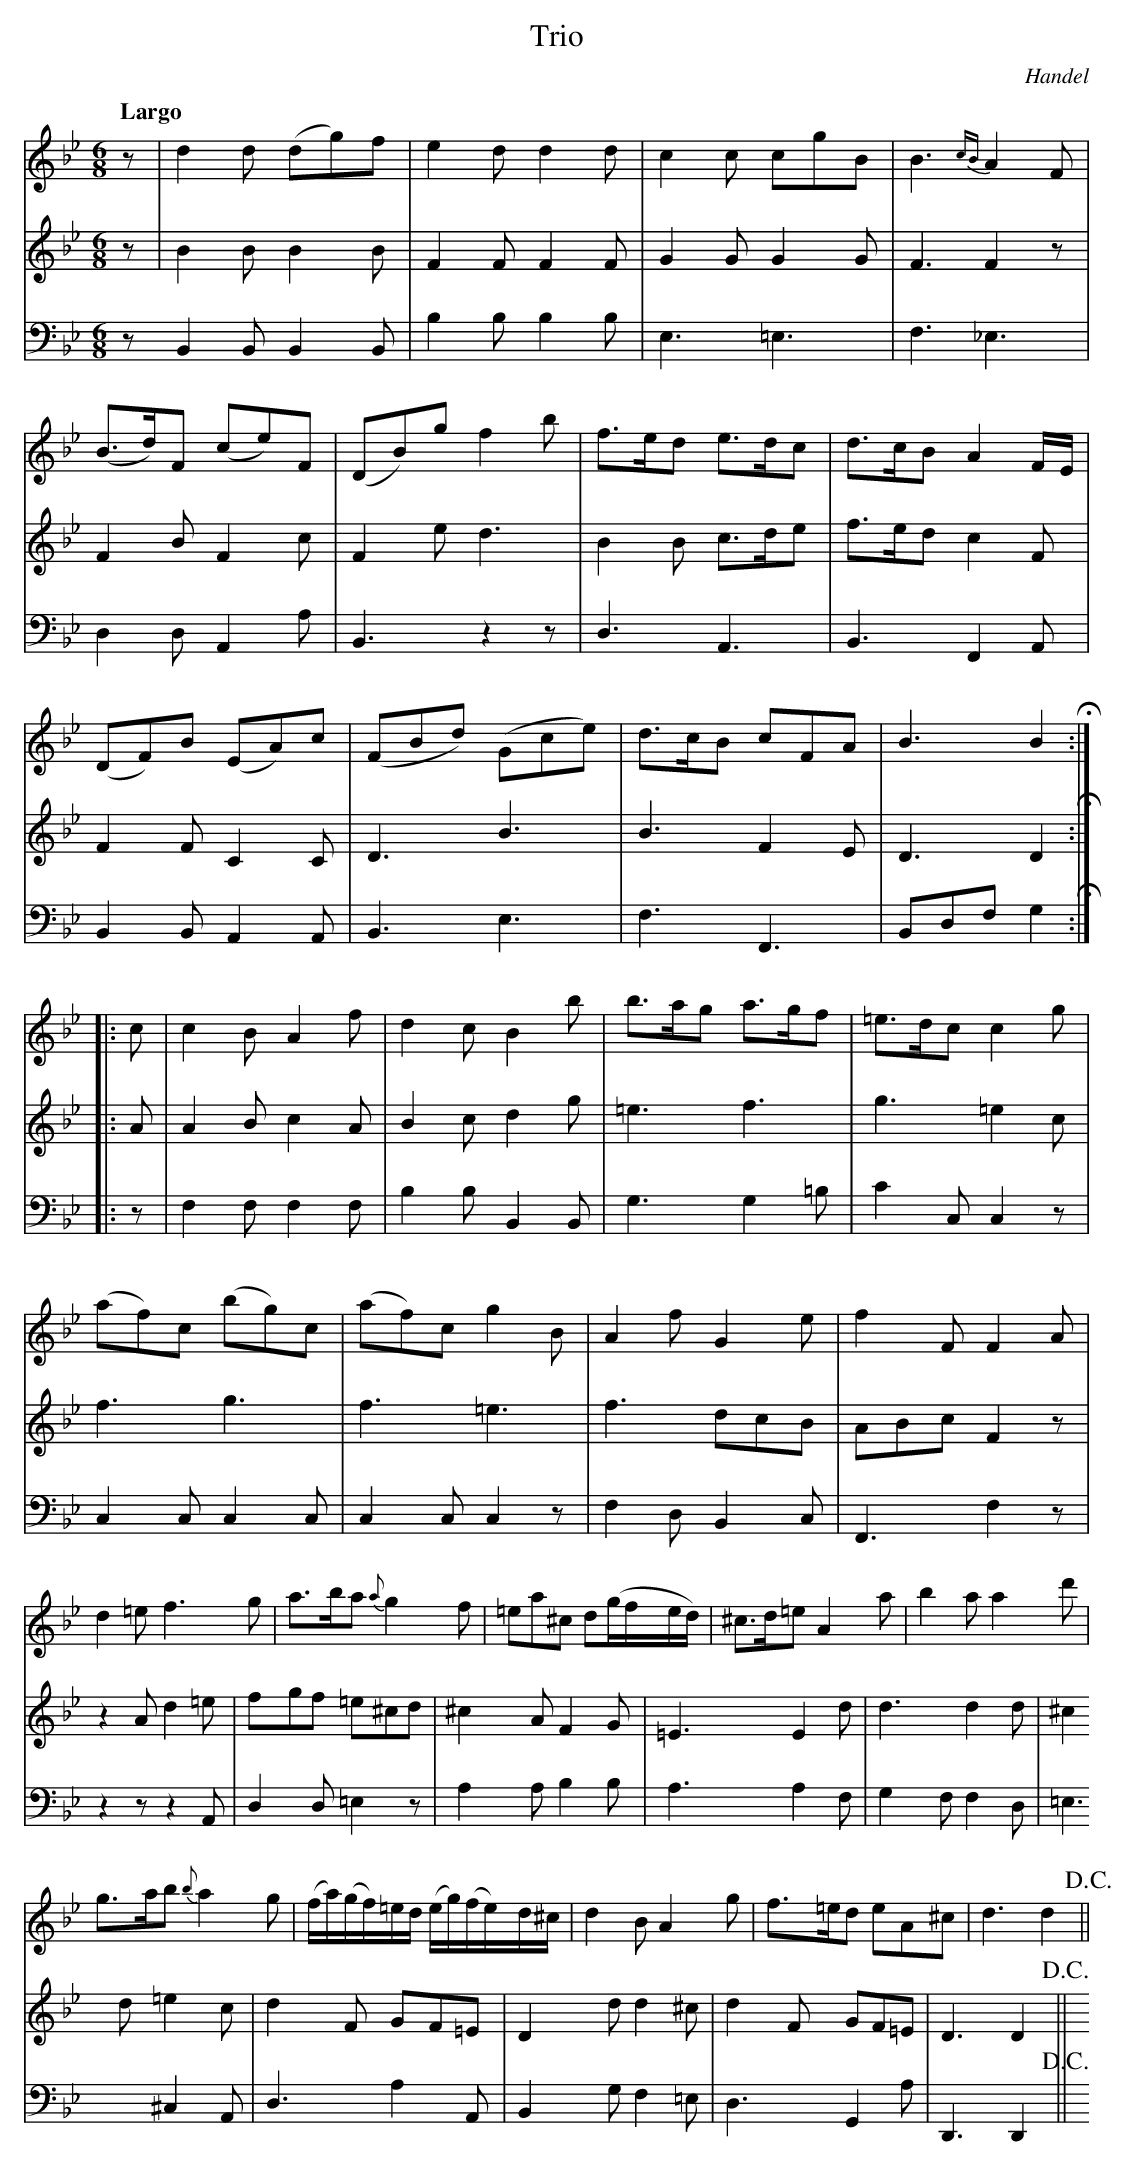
X:1
T:Trio
C:Handel
M:6/8
L:1/8
Q:"Largo"
K:Bb
V:1
z|d2d (dg)f|e2d d2d|c2c cgB|B3 {cB}A2F|
(B>d)F (ce)F|(DB)g f2b|f>ed e>dc|d>cB A2 F/E/|
(DF)B (EA)c|(FBd) (Gce)|d>cB cFA|B3 B2!fermata!:|
|:c|c2B A2f|d2c B2b|b>ag a>gf|=e>dc c2g|
(af)c (bg)c|(af)c g2B|A2f G2e|f2F F2A|
d2=e f3g|a>ba {a}g2f|=ea^c d(g/f/e/d/)|^c>d=e A2a|b2a a2d'|
g>ab {b}a2g|(f/a/)(g/f/)=e/d/ (e/g/)(f/e/)d/^c/|d2B A2g|f>=ed eA^c|d3 d2!D.C.!||
V:2 “Violin Secondo”
z|B2B B2B|F2F F2F|G2G G2G|F3 F2z|
F2B F2c|F2e d3|B2B c>de|f>ed c2F|
F2F C2C|D3B3|B3 F2E|D3 D2!fermata!:|
|:A|A2B c2A|B2c d2g|=e3 f3|g3 =e2c|
f3g3|f3 =e3|f3 dcB|ABc F2z|
z2A d2=e|fgf =e^cd|^c2A F2G|=E3 E2d|d3 d2d|
^c2d =e2c|d2F GF=E|D2d d2^c |d2F GF=E| D3 D2!D.C.!||
V:3 clef=bass
V:3 clef=bass
zB,,2B,, B,,2B,,|B,2B, B,2B,|E,3 =E,3|F,3 _E,3|
D,2D, A,,2A,|B,,3 z2z|D,3 A,,3|B,,3 F,,2A,,|
B,,2B,, A,,2A,,|B,,3 E,3|F,3F,,3|B,,D,F, G,2!fermata!:|
|:z|F,2F, F,2F,|B,2B, B,,2B,,|G,3 G,2=B,|C2C, C,2z|
C,2C, C,2C,|C,2C, C,2z|F,2D, B,,2C,|F,,3 F,2z|
z2z z2A,,|D,2D, =E,2z|A,2A, B,2B,|A,3 A,2F,|G,2F, F,2D,|
=E,3 ^C,2A,,|D,3 A,2A,,|B,,2G, F,2=E,|D,3 G,,2A,|D,,3 D,,2!D.C.!||
